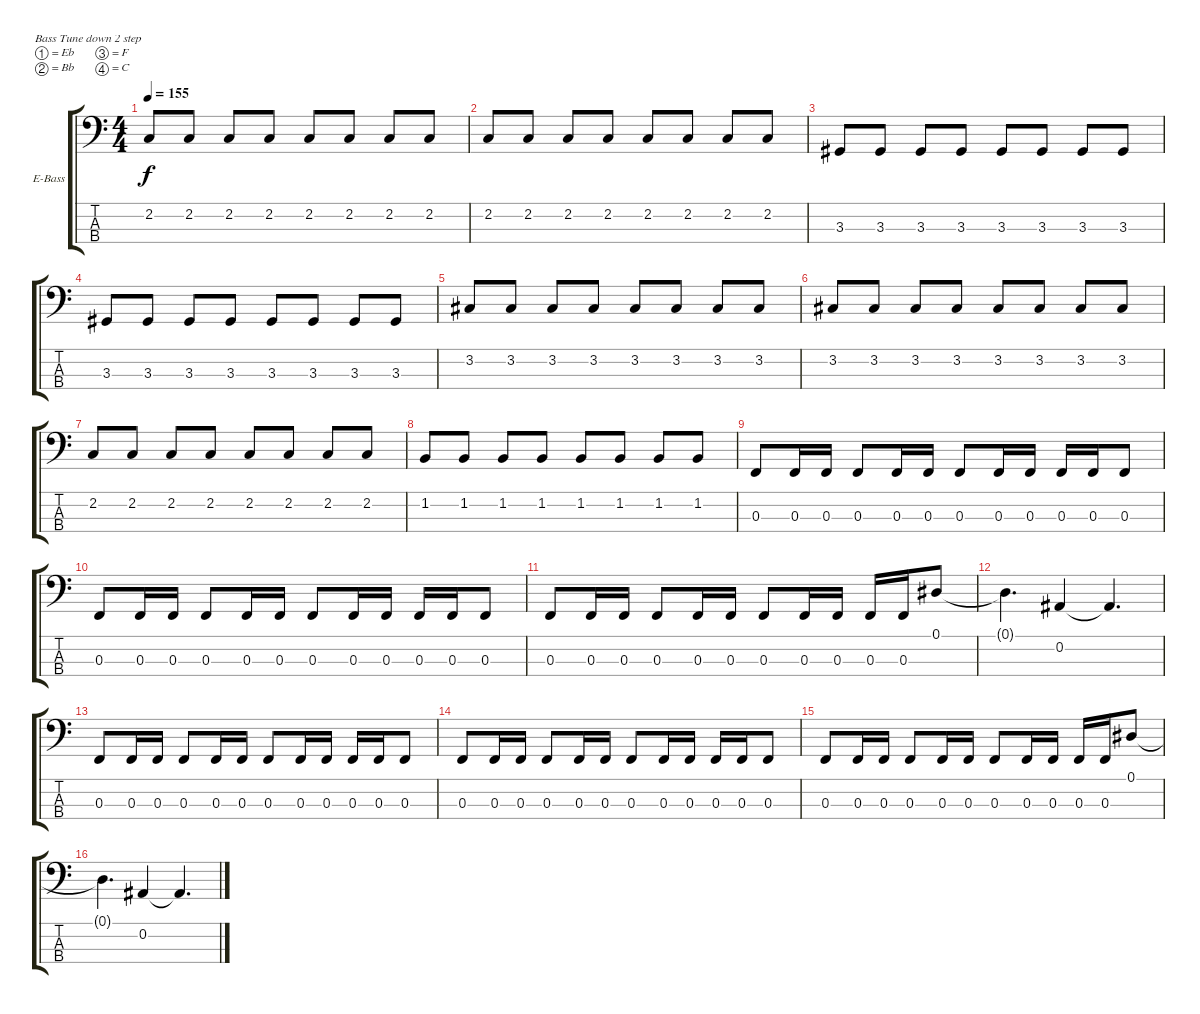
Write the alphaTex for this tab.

\defaultSystemsLayout 4
\bracketExtendMode groupsimilarinstruments
\firstSystemTrackNameOrientation horizontal
\otherSystemsTrackNameOrientation horizontal
\track ("Electric Bass" "E-Bass") {instrument electricbassfinger}
\staff {score tabs}
\tuning (Eb2 Bb1 F1 C1)
\ts (4 4)
\tempo 155
\clef f4
\scale
0.333333
\ks c
2.2.8{dy f} 2.2.8 2.2.8 2.2.8 2.2.8 2.2.8 2.2.8 2.2.8 |
\scale
0.333333 2.2.8 2.2.8 2.2.8 2.2.8 2.2.8 2.2.8 2.2.8 2.2.8 |
\scale
0.333333 3.3.8 3.3.8 3.3.8 3.3.8 3.3.8 3.3.8 3.3.8 3.3.8 |
\scale
0.333333 3.3.8 3.3.8 3.3.8 3.3.8 3.3.8 3.3.8 3.3.8 3.3.8 |
\scale
0.333333 3.2.8 3.2.8 3.2.8 3.2.8 3.2.8 3.2.8 3.2.8 3.2.8 |
\scale
0.333333 3.2.8 3.2.8 3.2.8 3.2.8 3.2.8 3.2.8 3.2.8 3.2.8 |
\scale
0.333333 2.2.8 2.2.8 2.2.8 2.2.8 2.2.8 2.2.8 2.2.8 2.2.8 |
\scale
0.333333 1.2.8 1.2.8 1.2.8 1.2.8 1.2.8 1.2.8 1.2.8 1.2.8 |
\scale
0.333333 0.3.8 0.3.16 0.3.16 0.3.8 0.3.16 0.3.16 0.3.8 0.3.16 0.3.16 0.3.16 0.3.16 0.3.8 |
\scale
0.333333 0.3.8 0.3.16 0.3.16 0.3.8 0.3.16 0.3.16 0.3.8 0.3.16 0.3.16 0.3.16 0.3.16 0.3.8 |
\scale
0.333333 0.3.8 0.3.16 0.3.16 0.3.8 0.3.16 0.3.16 0.3.8 0.3.16 0.3.16 0.3.16 0.3.16 0.1.8 |
\scale
0.333333 0.1{t}.4{d} 0.2.4 0.2{t}.4{d} |
\scale
0.333333 0.3.8 0.3.16 0.3.16 0.3.8 0.3.16 0.3.16 0.3.8 0.3.16 0.3.16 0.3.16 0.3.16 0.3.8 |
\scale
0.333333 0.3.8 0.3.16 0.3.16 0.3.8 0.3.16 0.3.16 0.3.8 0.3.16 0.3.16 0.3.16 0.3.16 0.3.8 |
\scale
0.333333 0.3.8 0.3.16 0.3.16 0.3.8 0.3.16 0.3.16 0.3.8 0.3.16 0.3.16 0.3.16 0.3.16 0.1.8 |
\scale
0.333333 0.1{t}.4{d} 0.2.4 0.2{t}.4{d}
